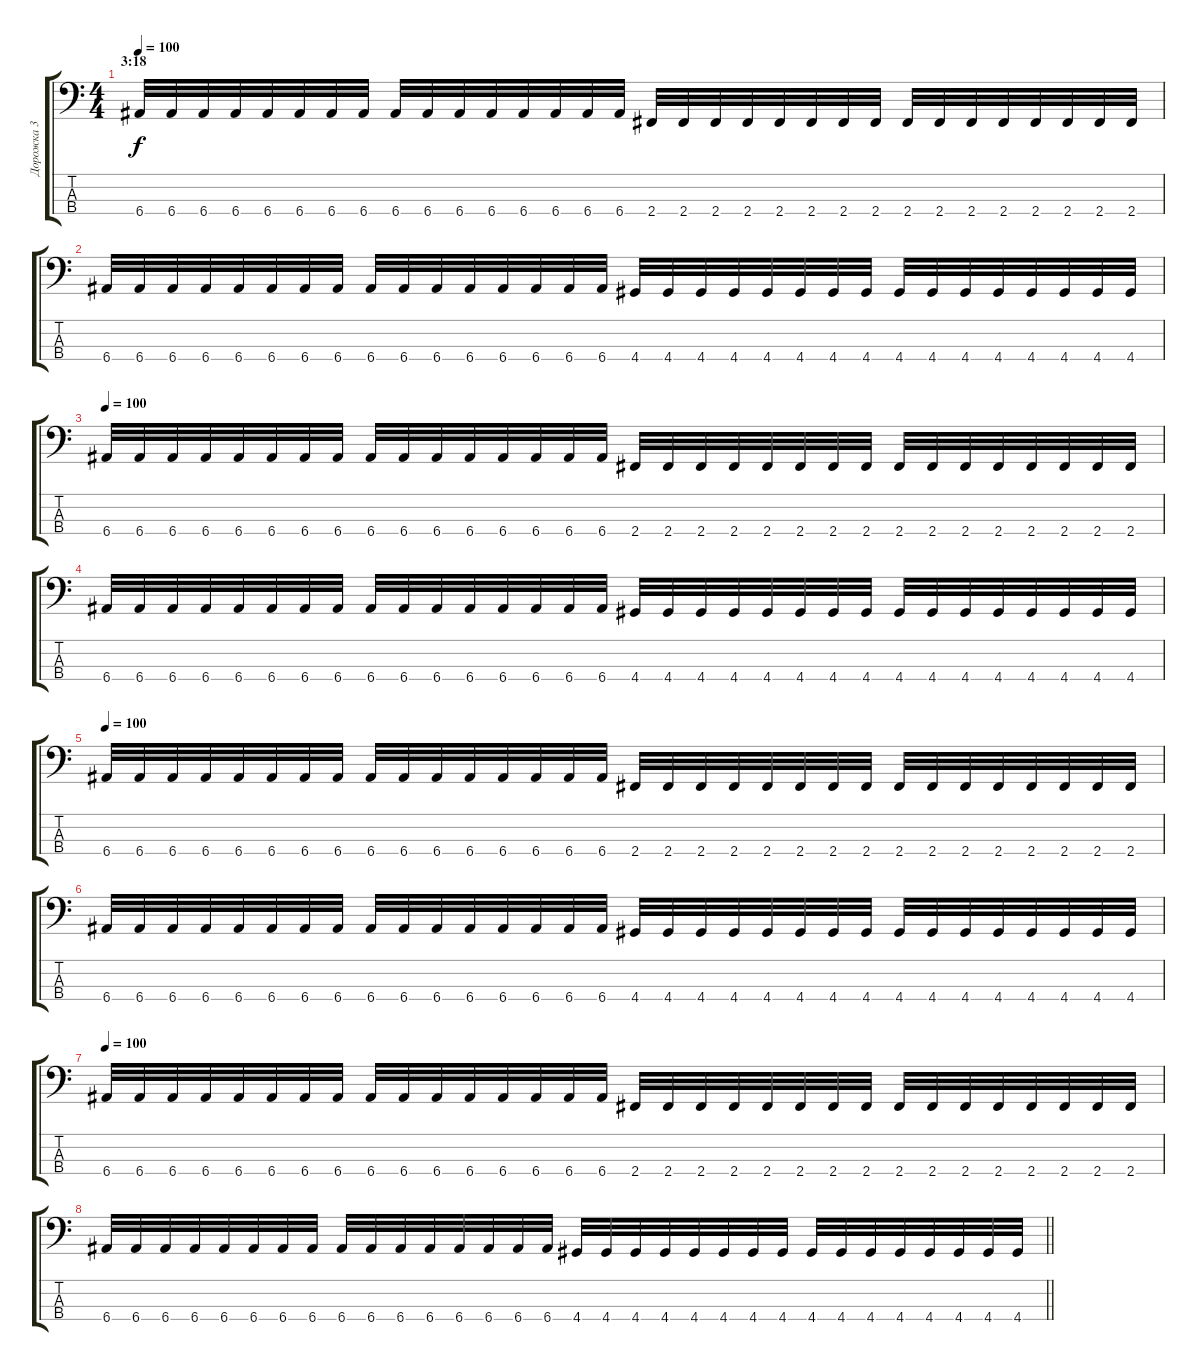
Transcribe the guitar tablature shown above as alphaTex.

\track ("Дорожка 3" "Дорожка 3") {instrument electricbassfinger}
\staff {score tabs}
\tuning (G2 D2 A1 E1) {hide}
\ts (4 4)
\section ("" "3:18")
\tempo 100
\clef f4
\ks c
6.4.32{dy f} 6.4.32 6.4.32 6.4.32 6.4.32 6.4.32 6.4.32 6.4.32 6.4.32 6.4.32 6.4.32 6.4.32 6.4.32 6.4.32 6.4.32 6.4.32 2.4.32 2.4.32 2.4.32 2.4.32 2.4.32 2.4.32 2.4.32 2.4.32 2.4.32 2.4.32 2.4.32 2.4.32 2.4.32 2.4.32 2.4.32 2.4.32 |
6.4.32 6.4.32 6.4.32 6.4.32 6.4.32 6.4.32 6.4.32 6.4.32 6.4.32 6.4.32 6.4.32 6.4.32 6.4.32 6.4.32 6.4.32 6.4.32 4.4.32 4.4.32 4.4.32 4.4.32 4.4.32 4.4.32 4.4.32 4.4.32 4.4.32 4.4.32 4.4.32 4.4.32 4.4.32 4.4.32 4.4.32 4.4.32 |
\tempo 100
6.4.32 6.4.32 6.4.32 6.4.32 6.4.32 6.4.32 6.4.32 6.4.32 6.4.32 6.4.32 6.4.32 6.4.32 6.4.32 6.4.32 6.4.32 6.4.32 2.4.32 2.4.32 2.4.32 2.4.32 2.4.32 2.4.32 2.4.32 2.4.32 2.4.32 2.4.32 2.4.32 2.4.32 2.4.32 2.4.32 2.4.32 2.4.32 |
6.4.32 6.4.32 6.4.32 6.4.32 6.4.32 6.4.32 6.4.32 6.4.32 6.4.32 6.4.32 6.4.32 6.4.32 6.4.32 6.4.32 6.4.32 6.4.32 4.4.32 4.4.32 4.4.32 4.4.32 4.4.32 4.4.32 4.4.32 4.4.32 4.4.32 4.4.32 4.4.32 4.4.32 4.4.32 4.4.32 4.4.32 4.4.32 |
\tempo 100
6.4.32 6.4.32 6.4.32 6.4.32 6.4.32 6.4.32 6.4.32 6.4.32 6.4.32 6.4.32 6.4.32 6.4.32 6.4.32 6.4.32 6.4.32 6.4.32 2.4.32 2.4.32 2.4.32 2.4.32 2.4.32 2.4.32 2.4.32 2.4.32 2.4.32 2.4.32 2.4.32 2.4.32 2.4.32 2.4.32 2.4.32 2.4.32 |
6.4.32 6.4.32 6.4.32 6.4.32 6.4.32 6.4.32 6.4.32 6.4.32 6.4.32 6.4.32 6.4.32 6.4.32 6.4.32 6.4.32 6.4.32 6.4.32 4.4.32 4.4.32 4.4.32 4.4.32 4.4.32 4.4.32 4.4.32 4.4.32 4.4.32 4.4.32 4.4.32 4.4.32 4.4.32 4.4.32 4.4.32 4.4.32 |
\tempo 100
6.4.32 6.4.32 6.4.32 6.4.32 6.4.32 6.4.32 6.4.32 6.4.32 6.4.32 6.4.32 6.4.32 6.4.32 6.4.32 6.4.32 6.4.32 6.4.32 2.4.32 2.4.32 2.4.32 2.4.32 2.4.32 2.4.32 2.4.32 2.4.32 2.4.32 2.4.32 2.4.32 2.4.32 2.4.32 2.4.32 2.4.32 2.4.32 |
\barLineRight lightlight
6.4.32 6.4.32 6.4.32 6.4.32 6.4.32 6.4.32 6.4.32 6.4.32 6.4.32 6.4.32 6.4.32 6.4.32 6.4.32 6.4.32 6.4.32 6.4.32 4.4.32 4.4.32 4.4.32 4.4.32 4.4.32 4.4.32 4.4.32 4.4.32 4.4.32 4.4.32 4.4.32 4.4.32 4.4.32 4.4.32 4.4.32 4.4.32
